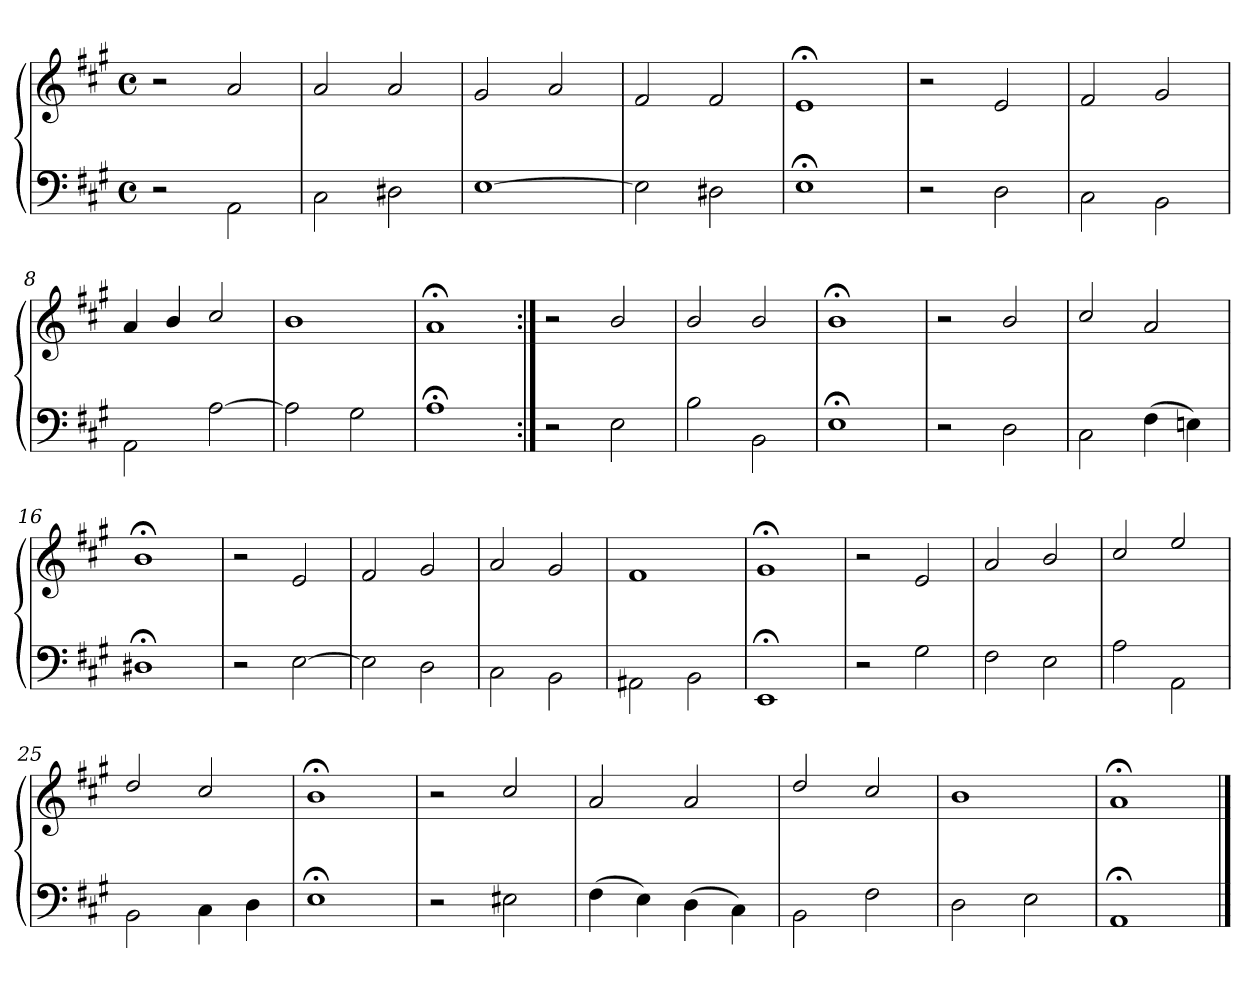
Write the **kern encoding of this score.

**kern	**kern
*part1	*part1
*staff2	*staff1
*clefF4	*clefG2
*k[f#c#g#]	*k[f#c#g#]
*M4/4	*M4/4
*met(c)	*met(c)
=1	=1
2r	2r
2AA\	2a/
=2	=2
2C#\	2a/
2D#X\	2a/
=3	=3
[1E\	2g#/
.	2a/
=4	=4
2E\]	2f#/
2D#X\	2f#/
=5	=5
1E;\	1e;</
=6	=6
2r	2r
2D\	2e/
=7	=7
2C#\	2f#/
2BB\	2g#/
=8	=8
2AA\	4a/
.	4b/
[2A\	2cc#/
=9	=9
2A\]	1b/
2G#\	.
=10	=10
1A;\	1a;</
!!LO:LB:g=z
=11:|!	=11:|!
2r	2r
2E\	2b/
=12	=12
2B\	2b/
2BB\	2b/
=13	=13
1E;\	1b;</
=14	=14
2r	2r
2D\	2b/
=15	=15
2C#\	2cc#/
(4F#\	2a/
4En\)	.
=16	=16
1D#X;\	1b;</
=17	=17
2r	2r
[2E\	2e/
=18	=18
2E\]	2f#/
2D\	2g#/
=19	=19
2C#\	2a/
2BB\	2g#/
=20	=20
2AA#X\	1f#/
2BB\	.
=21	=21
1EE;\	1g#;</
!!LO:PB:g=z
=22	=22
2r	2r
2G#\	2e/
=23	=23
2F#\	2a/
2E\	2b/
=24	=24
2A\	2cc#/
2AA\	2ee/
=25	=25
2BB\	2dd/
4C#\	2cc#/
4D\	.
=26	=26
1E;\	1b;</
=27	=27
2r	2r
2E#X\	2cc#/
=28	=28
(4F#\	2a/
4E\)	.
(4D\	2a/
4C#\)	.
=29	=29
2BB\	2dd/
2F#\	2cc#/
=30	=30
2D\	1b/
2E\	.
=31	=31
1AA;\	1a;</
==	==
*-	*-
